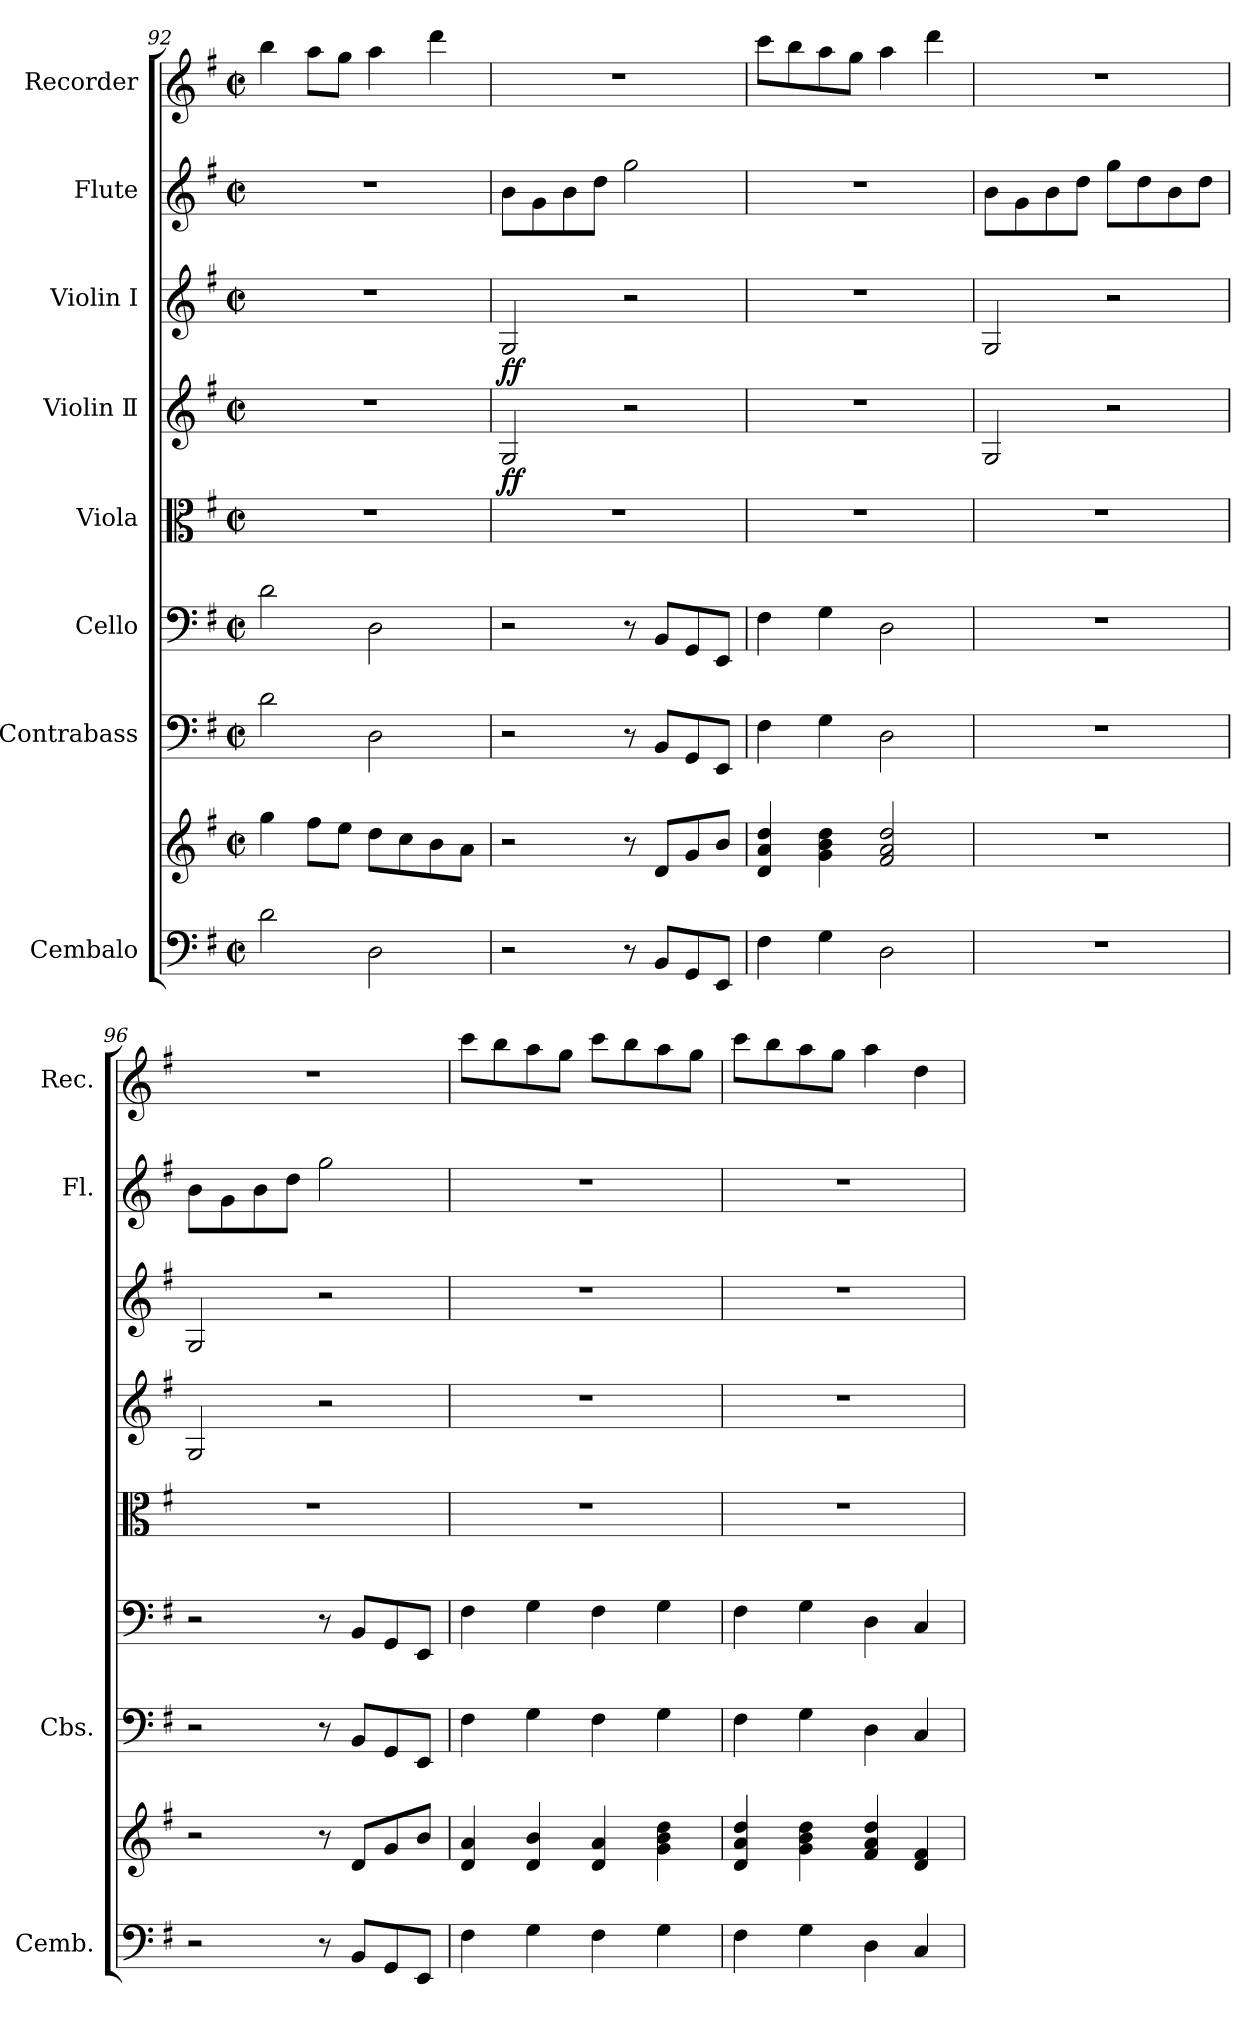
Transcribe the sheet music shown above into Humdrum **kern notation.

**kern	**kern	**kern	**kern	**kern	**kern	**dynam	**kern	**dynam	**kern	**kern
*part8	*part8	*part7	*part6	*part5	*part4	*part4	*part3	*part3	*part2	*part1
*staff9	*staff8	*staff7	*staff6	*staff5	*staff4	*staff4	*staff3	*staff3	*staff2	*staff1
*I"Cembalo	*	*I"Contrabass	*I"Cello	*I"Viola	*I"Violin Ⅱ	*	*I"Violin Ⅰ	*	*I"Flute	*I"Recorder
*I'Cemb.	*	*I'Cbs.	*	*	*	*	*	*	*I'Fl.	*I'Rec.
*clefF4	*clefG2	*clefF4	*clefF4	*clefC3	*clefG2	*	*clefG2	*	*clefG2	*clefG2
*	*	*ITrd7c12	*	*	*	*	*	*	*	*
*k[f#]	*k[f#]	*k[f#]	*k[f#]	*k[f#]	*k[f#]	*	*k[f#]	*	*k[f#]	*k[f#]
*M2/2	*M2/2	*M2/2	*M2/2	*M2/2	*M2/2	*	*M2/2	*	*M2/2	*M2/2
*met(c|)	*met(c|)	*met(c|)	*met(c|)	*met(c|)	*met(c|)	*	*met(c|)	*	*met(c|)	*met(c|)
=92	=92	=92	=92	=92	=92	=92	=92	=92	=92	=92
2d\	4gg\	2D\	2d\	1r	1r	.	1r	.	1r	4bb\
.	8ff#\L	.	.	.	.	.	.	.	.	8aa\L
.	8ee\J	.	.	.	.	.	.	.	.	8gg\J
2D\	8dd\L	2DD\	2D\	.	.	.	.	.	.	4aa\
.	8cc\	.	.	.	.	.	.	.	.	.
.	8b\	.	.	.	.	.	.	.	.	4ddd\
.	8a\J	.	.	.	.	.	.	.	.	.
=93	=93	=93	=93	=93	=93	=93	=93	=93	=93	=93
!	!	!	!	!	!	!LO:DY:b	!	!LO:DY:b	!	!
2r	2r	2r	2r	1r	2G/	ff	2G/	ff	8b\L	1r
.	.	.	.	.	.	.	.	.	8g\	.
.	.	.	.	.	.	.	.	.	8b\	.
.	.	.	.	.	.	.	.	.	8dd\J	.
8r	8r	8r	8r	.	2r	.	2r	.	2gg\	.
8BB/L	8d/L	8BBB/L	8BB/L	.	.	.	.	.	.	.
8GG/	8g/	8GGG/	8GG/	.	.	.	.	.	.	.
8EE/J	8b/J	8EEE/J	8EE/J	.	.	.	.	.	.	.
!!LO:LB:g=z
=94	=94	=94	=94	=94	=94	=94	=94	=94	=94	=94
4F#\	4d/ 4a/ 4dd/	4FF#\	4F#\	1r	1r	.	1r	.	1r	8ccc\L
.	.	.	.	.	.	.	.	.	.	8bb\
4G\	4g\ 4b\ 4dd\	4GG\	4G\	.	.	.	.	.	.	8aa\
.	.	.	.	.	.	.	.	.	.	8gg\J
2D\	2f#/ 2a/ 2dd/	2DD\	2D\	.	.	.	.	.	.	4aa\
.	.	.	.	.	.	.	.	.	.	4ddd\
=95	=95	=95	=95	=95	=95	=95	=95	=95	=95	=95
1r	1r	1r	1r	1r	2G/	.	2G/	.	8b\L	1r
.	.	.	.	.	.	.	.	.	8g\	.
.	.	.	.	.	.	.	.	.	8b\	.
.	.	.	.	.	.	.	.	.	8dd\J	.
.	.	.	.	.	2r	.	2r	.	8gg\L	.
.	.	.	.	.	.	.	.	.	8dd\	.
.	.	.	.	.	.	.	.	.	8b\	.
.	.	.	.	.	.	.	.	.	8dd\J	.
=96	=96	=96	=96	=96	=96	=96	=96	=96	=96	=96
2r	2r	2r	2r	1r	2G/	.	2G/	.	8b\L	1r
.	.	.	.	.	.	.	.	.	8g\	.
.	.	.	.	.	.	.	.	.	8b\	.
.	.	.	.	.	.	.	.	.	8dd\J	.
8r	8r	8r	8r	.	2r	.	2r	.	2gg\	.
8BB/L	8d/L	8BBB/L	8BB/L	.	.	.	.	.	.	.
8GG/	8g/	8GGG/	8GG/	.	.	.	.	.	.	.
8EE/J	8b/J	8EEE/J	8EE/J	.	.	.	.	.	.	.
=97	=97	=97	=97	=97	=97	=97	=97	=97	=97	=97
4F#\	4d/ 4a/	4FF#\	4F#\	1r	1r	.	1r	.	1r	8ccc\L
.	.	.	.	.	.	.	.	.	.	8bb\
4G\	4d/ 4b/	4GG\	4G\	.	.	.	.	.	.	8aa\
.	.	.	.	.	.	.	.	.	.	8gg\J
4F#\	4d/ 4a/	4FF#\	4F#\	.	.	.	.	.	.	8ccc\L
.	.	.	.	.	.	.	.	.	.	8bb\
4G\	4g\ 4b\ 4dd\	4GG\	4G\	.	.	.	.	.	.	8aa\
.	.	.	.	.	.	.	.	.	.	8gg\J
=98	=98	=98	=98	=98	=98	=98	=98	=98	=98	=98
4F#\	4d/ 4a/ 4dd/	4FF#\	4F#\	1r	1r	.	1r	.	1r	8ccc\L
.	.	.	.	.	.	.	.	.	.	8bb\
4G\	4g\ 4b\ 4dd\	4GG\	4G\	.	.	.	.	.	.	8aa\
.	.	.	.	.	.	.	.	.	.	8gg\J
4D\	4f#/ 4a/ 4dd/	4DD\	4D\	.	.	.	.	.	.	4aa\
4C/	4d/ 4f#/	4CC/	4C/	.	.	.	.	.	.	4dd\
=	=	=	=	=	=	=	=	=	=	=
*-	*-	*-	*-	*-	*-	*-	*-	*-	*-	*-
